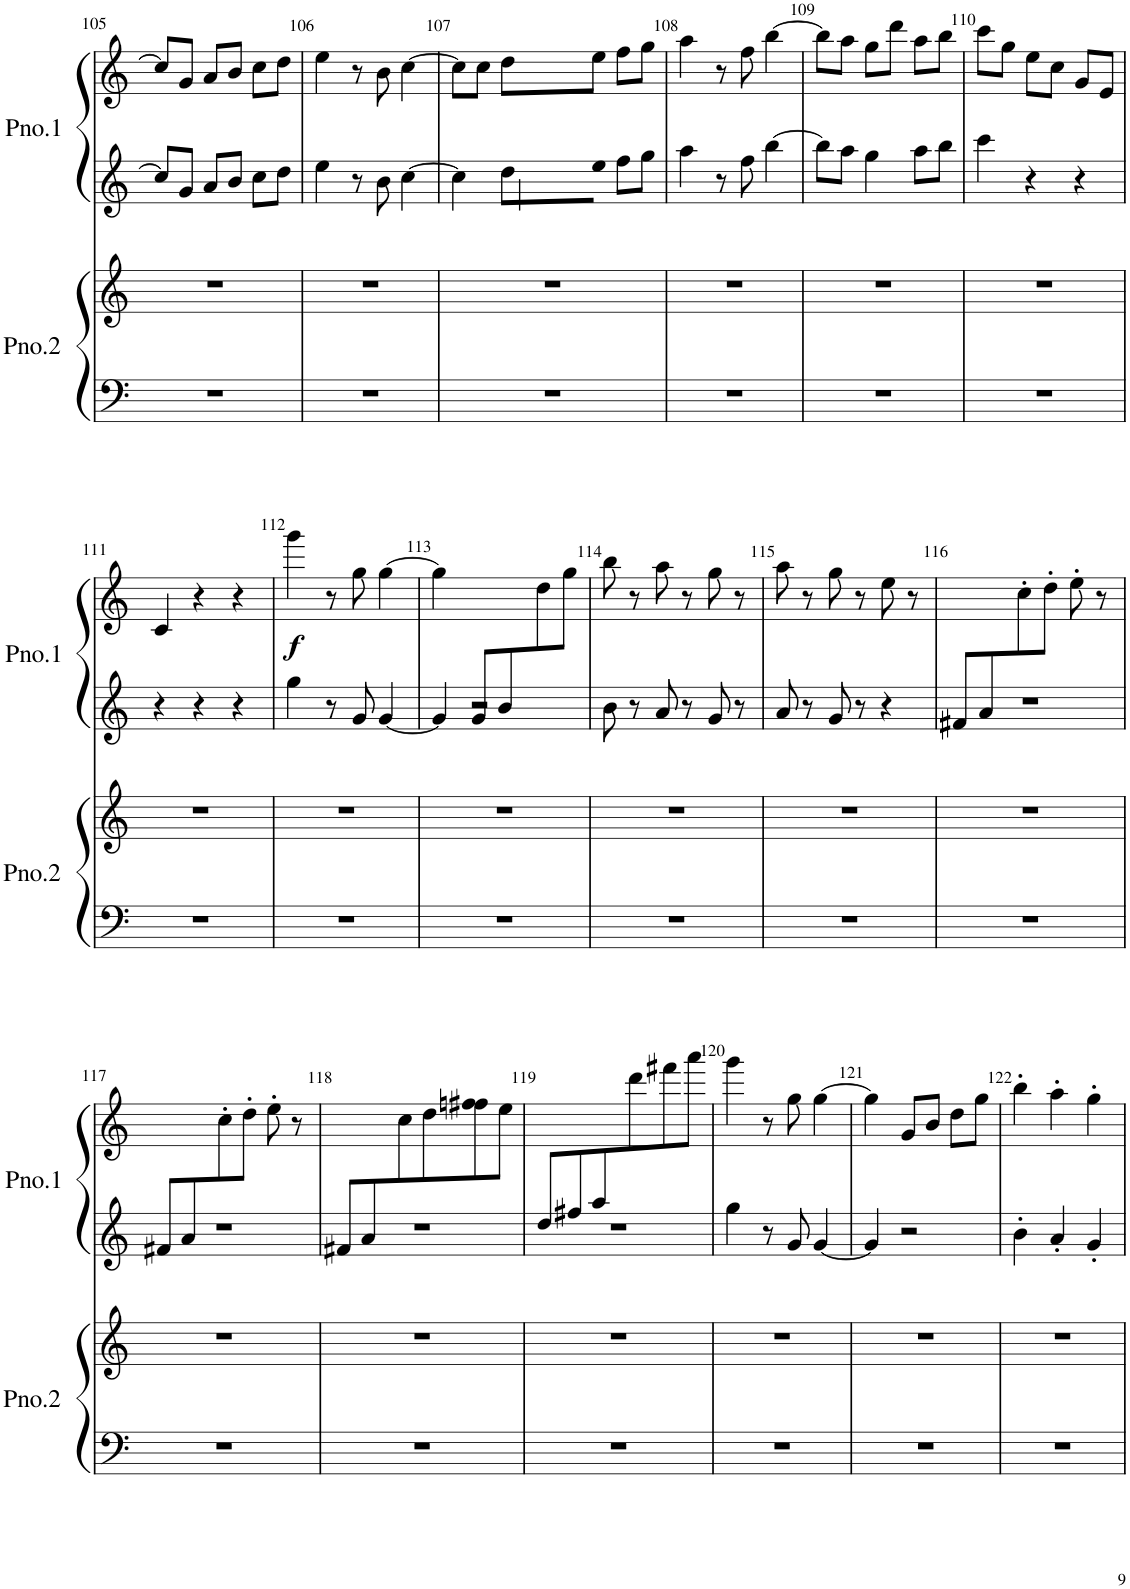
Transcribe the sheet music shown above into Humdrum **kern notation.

**kern	**kern	**kern	**kern	**dynam
*part2	*part2	*part1	*part1	*part1
*staff4	*staff3	*staff2	*staff1	*staff1/2
*I"Piano 2	*	*I"Piano 1	*	*
*I'Pno.2	*	*I'Pno.1	*	*
!!LO:PB:g=z
*clefF4	*clefG2	*clefG2	*clefG2	*
*k[]	*k[]	*k[]	*k[]	*
*M3/4	*M3/4	*M3/4	*M3/4	*
=105	=105	=105	=105	=105
2.r	2.r	8cc/L]	8cc/L]	.
.	.	8g/J	8g/J	.
.	.	8a/L	8a/L	.
.	.	8b/J	8b/J	.
.	.	8cc\L	8cc\L	.
.	.	8dd\J	8dd\J	.
=106	=106	=106	=106	=106
2.r	2.r	4ee\	4ee\	.
.	.	8r	8r	.
.	.	8b\	8b\	.
.	.	[4cc\	[4cc\	.
=107	=107	=107	=107	=107
2.r	2.r	4cc\]	8cc\L]	.
.	.	.	8cc\J	.
.	.	8dd\L	8dd\L	.
.	.	8ee\J	8ee\J	.
.	.	8ff\L	8ff\L	.
.	.	8gg\J	8gg\J	.
=108	=108	=108	=108	=108
2.r	2.r	4aa\	4aa\	.
.	.	8r	8r	.
.	.	8ff\	8ff\	.
.	.	[4bb\	[4bb\	.
=109	=109	=109	=109	=109
2.r	2.r	8bb\L]	8bb\L]	.
.	.	8aa\J	8aa\J	.
.	.	4gg\	8gg\L	.
.	.	.	8ddd\J	.
.	.	8aa\L	8aa\L	.
.	.	8bb\J	8bb\J	.
=110	=110	=110	=110	=110
2.r	2.r	4ccc\	8ccc\L	.
.	.	.	8gg\J	.
.	.	4r	8ee\L	.
.	.	.	8cc\J	.
.	.	4r	8g/L	.
.	.	.	8e/J	.
!!LO:LB:g=z
=111	=111	=111	=111	=111
2.r	2.r	4r	4c/	.
.	.	4r	4r	.
.	.	4r	4r	.
=112	=112	=112	=112	=112
!	!	!	!	!LO:DY:b
2.r	2.r	4gg\	4ggg\	f
.	.	8r	8r	.
.	.	8g/	8gg\	.
.	.	[4g/	[4gg\	.
=113	=113	=113	=113	=113
*	*	*^	*	*
2.r	2.r	4ryy	4g/]	4gg\]	.
.	.	8g/L	2r	4ryy	.
.	.	8b/	.	.	.
.	.	4ryy	.	8dd\	.
.	.	.	.	8gg\J	.
*	*	*v	*v	*	*
=114	=114	=114	=114	=114
2.r	2.r	8b\	8bb\	.
.	.	8r	8r	.
.	.	8a/	8aa\	.
.	.	8r	8r	.
.	.	8g/	8gg\	.
.	.	8r	8r	.
=115	=115	=115	=115	=115
2.r	2.r	8a/	8aa\	.
.	.	8r	8r	.
.	.	8g/	8gg\	.
.	.	8r	8r	.
.	.	4r	8ee\	.
.	.	.	8r	.
=116	=116	=116	=116	=116
*	*	*^	*	*
2.r	2.r	8f#X/L	2.r	4ryy	.
.	.	8a/	.	.	.
.	.	2ryy	.	8cc'\	.
.	.	.	.	8dd'\J	.
.	.	.	.	8ee'\	.
.	.	.	.	8r	.
!!LO:LB:g=z
=117	=117	=117	=117	=117	=117
2.r	2.r	8f#X/L	2.r	4ryy	.
.	.	8a/	.	.	.
.	.	2ryy	.	8cc'\	.
.	.	.	.	8dd'\J	.
.	.	.	.	8ee'\	.
.	.	.	.	8r	.
=118	=118	=118	=118	=118	=118
2.r	2.r	8f#X/L	2.r	4ryy	.
.	.	8a/	.	.	.
.	.	2ryy	.	8cc\	.
.	.	.	.	8dd\	.
.	.	.	.	8ffn\ 8ff#X\	.
.	.	.	.	8ee\J	.
=119	=119	=119	=119	=119	=119
2.r	2.r	8dd/L	2.r	4.ryy	.
.	.	8ff#X/	.	.	.
.	.	8aa/	.	.	.
.	.	4.ryy	.	8ddd\	.
.	.	.	.	8fff#X\	.
.	.	.	.	8aaa\J	.
*	*	*v	*v	*	*
=120	=120	=120	=120	=120
2.r	2.r	4gg\	4ggg\	.
.	.	8r	8r	.
.	.	8g/	8gg\	.
.	.	[4g/	[4gg\	.
=121	=121	=121	=121	=121
2.r	2.r	4g/]	4gg\]	.
.	.	2r	8g/L	.
.	.	.	8b/J	.
.	.	.	8dd\L	.
.	.	.	8gg\J	.
=122	=122	=122	=122	=122
2.r	2.r	4b'\	4bb'\	.
.	.	4a'/	4aa'\	.
.	.	4g'/	4gg'\	.
=	=	=	=	=
*-	*-	*-	*-	*-
